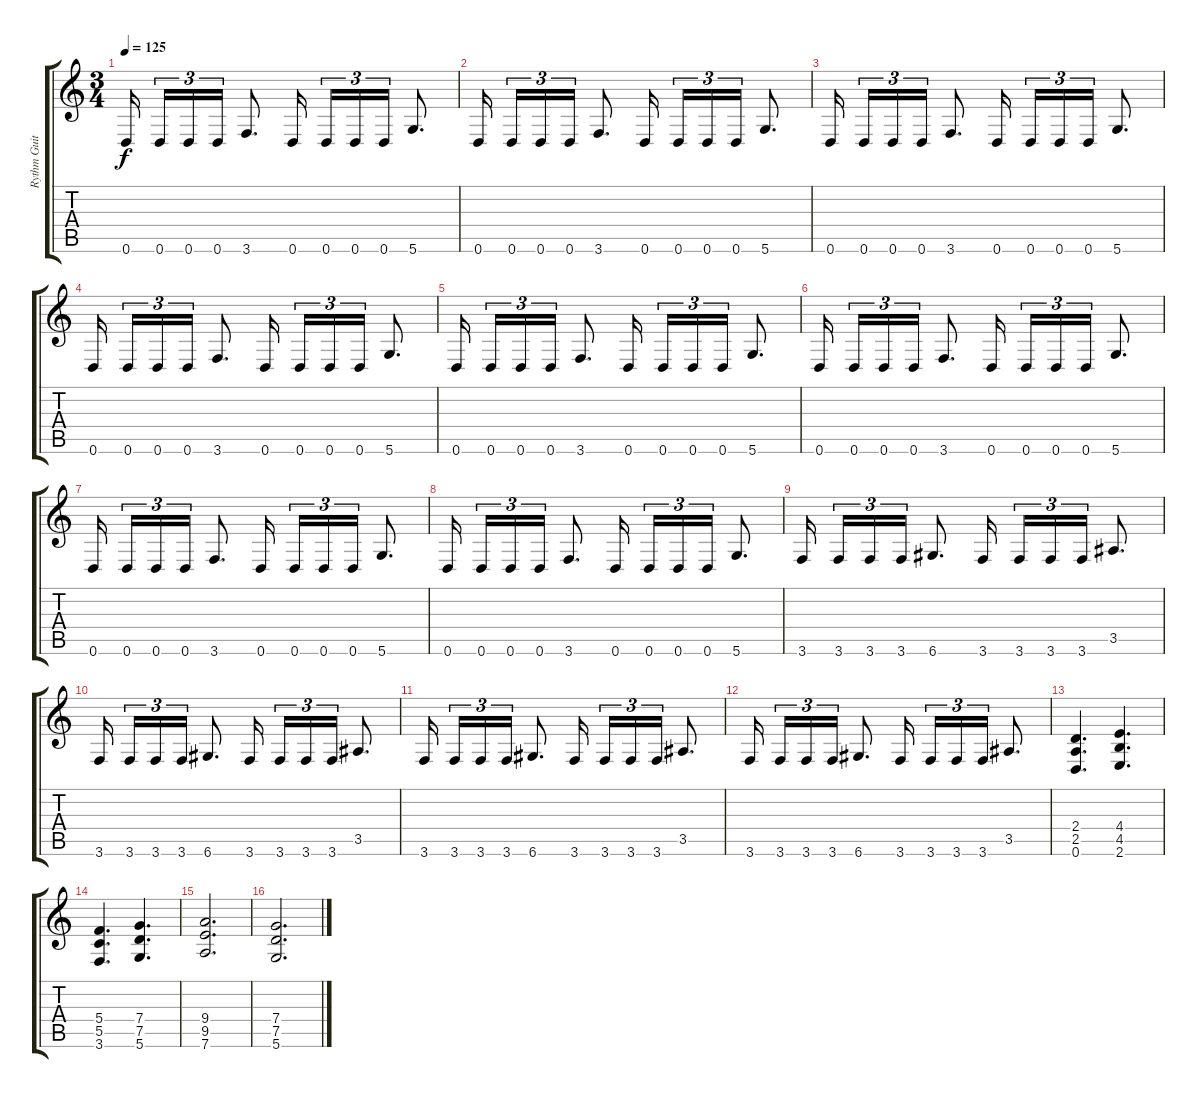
\track ("Rythm Guitar 1" "Rythm Guit") {instrument distortionguitar}
\staff {score tabs}
\tuning (D4 A3 F3 C3 G2 D2) {hide}
\ts (3 4)
\tempo 125
\clef g2
\ks c
0.6.16{dy f beam splitsecondary} 0.6.16{tu (3 2)} 0.6.16{tu (3 2)} 0.6.16{tu (3 2)} 3.6.8{d} 0.6.16{beam splitsecondary} 0.6.16{tu (3 2)} 0.6.16{tu (3 2)} 0.6.16{tu (3 2)} 5.6.8{d} |
0.6.16{beam splitsecondary} 0.6.16{tu (3 2)} 0.6.16{tu (3 2)} 0.6.16{tu (3 2)} 3.6.8{d} 0.6.16{beam splitsecondary} 0.6.16{tu (3 2)} 0.6.16{tu (3 2)} 0.6.16{tu (3 2)} 5.6.8{d} |
0.6.16{beam splitsecondary} 0.6.16{tu (3 2)} 0.6.16{tu (3 2)} 0.6.16{tu (3 2)} 3.6.8{d} 0.6.16{beam splitsecondary} 0.6.16{tu (3 2)} 0.6.16{tu (3 2)} 0.6.16{tu (3 2)} 5.6.8{d} |
0.6.16{beam splitsecondary} 0.6.16{tu (3 2)} 0.6.16{tu (3 2)} 0.6.16{tu (3 2)} 3.6.8{d} 0.6.16{beam splitsecondary} 0.6.16{tu (3 2)} 0.6.16{tu (3 2)} 0.6.16{tu (3 2)} 5.6.8{d} |
0.6.16{beam splitsecondary} 0.6.16{tu (3 2)} 0.6.16{tu (3 2)} 0.6.16{tu (3 2)} 3.6.8{d} 0.6.16{beam splitsecondary} 0.6.16{tu (3 2)} 0.6.16{tu (3 2)} 0.6.16{tu (3 2)} 5.6.8{d} |
0.6.16{beam splitsecondary} 0.6.16{tu (3 2)} 0.6.16{tu (3 2)} 0.6.16{tu (3 2)} 3.6.8{d} 0.6.16{beam splitsecondary} 0.6.16{tu (3 2)} 0.6.16{tu (3 2)} 0.6.16{tu (3 2)} 5.6.8{d} |
0.6.16{beam splitsecondary} 0.6.16{tu (3 2)} 0.6.16{tu (3 2)} 0.6.16{tu (3 2)} 3.6.8{d} 0.6.16{beam splitsecondary} 0.6.16{tu (3 2)} 0.6.16{tu (3 2)} 0.6.16{tu (3 2)} 5.6.8{d} |
0.6.16{beam splitsecondary} 0.6.16{tu (3 2)} 0.6.16{tu (3 2)} 0.6.16{tu (3 2)} 3.6.8{d} 0.6.16{beam splitsecondary} 0.6.16{tu (3 2)} 0.6.16{tu (3 2)} 0.6.16{tu (3 2)} 5.6.8{d} |
3.6.16{beam splitsecondary} 3.6.16{tu (3 2)} 3.6.16{tu (3 2)} 3.6.16{tu (3 2)} 6.6.8{d} 3.6.16{beam splitsecondary} 3.6.16{tu (3 2)} 3.6.16{tu (3 2)} 3.6.16{tu (3 2)} 3.5.8{d} |
3.6.16{beam splitsecondary} 3.6.16{tu (3 2)} 3.6.16{tu (3 2)} 3.6.16{tu (3 2)} 6.6.8{d} 3.6.16{beam splitsecondary} 3.6.16{tu (3 2)} 3.6.16{tu (3 2)} 3.6.16{tu (3 2)} 3.5.8{d} |
3.6.16{beam splitsecondary} 3.6.16{tu (3 2)} 3.6.16{tu (3 2)} 3.6.16{tu (3 2)} 6.6.8{d} 3.6.16{beam splitsecondary} 3.6.16{tu (3 2)} 3.6.16{tu (3 2)} 3.6.16{tu (3 2)} 3.5.8{d} |
3.6.16{beam splitsecondary} 3.6.16{tu (3 2)} 3.6.16{tu (3 2)} 3.6.16{tu (3 2)} 6.6.8{d} 3.6.16{beam splitsecondary} 3.6.16{tu (3 2)} 3.6.16{tu (3 2)} 3.6.16{tu (3 2)} 3.5.8{d} |
(2.4 2.5 0.6).4{d} (4.4 4.5 2.6).4{d} |
(5.4 5.5 3.6).4{d} (7.4 7.5 5.6).4{d} |
(9.4 9.5 7.6).2{d} |
(7.4 7.5 5.6).2{d}
